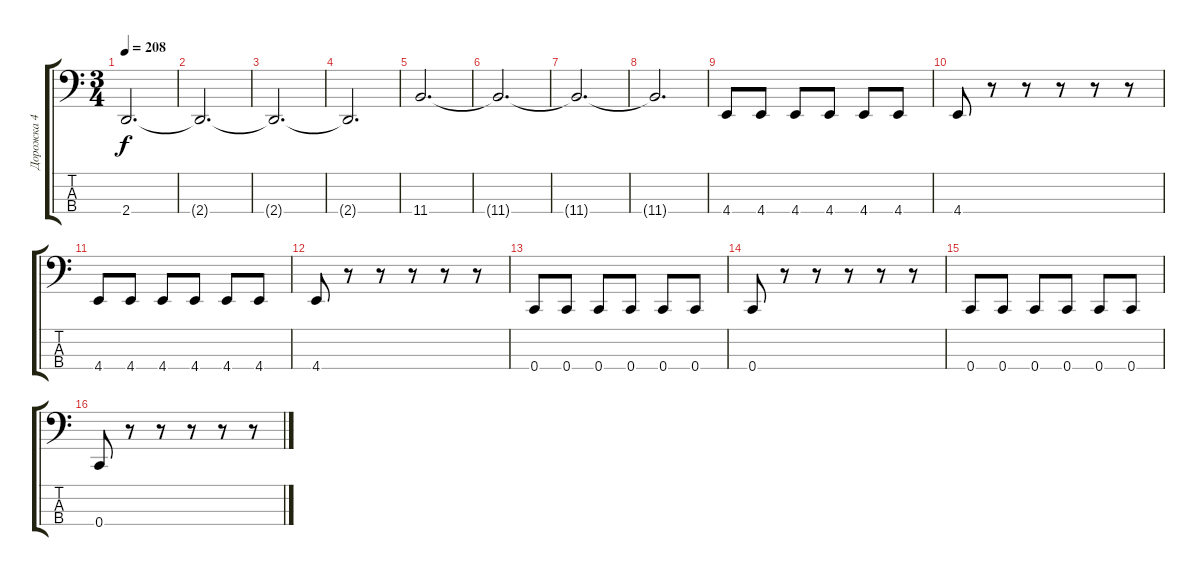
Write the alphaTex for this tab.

\track ("Дорожка 4" "Дорожка 4") {instrument electricbasspick}
\staff {score tabs}
\tuning (F2 C2 G1 C1) {hide}
\ts (3 4)
\tempo 208
\clef f4
\ks c
2.4.2{d dy f} |
2.4{t}.2{d} |
2.4{t}.2{d} |
2.4{t}.2{d} |
11.4.2{d} |
11.4{t}.2{d} |
11.4{t}.2{d} |
11.4{t}.2{d} |
4.4.8 4.4.8 4.4.8 4.4.8 4.4.8 4.4.8 |
4.4.8 r.8 r.8 r.8 r.8 r.8 |
4.4.8 4.4.8 4.4.8 4.4.8 4.4.8 4.4.8 |
4.4.8 r.8 r.8 r.8 r.8 r.8 |
0.4.8 0.4.8 0.4.8 0.4.8 0.4.8 0.4.8 |
0.4.8 r.8 r.8 r.8 r.8 r.8 |
0.4.8 0.4.8 0.4.8 0.4.8 0.4.8 0.4.8 |
0.4.8 r.8 r.8 r.8 r.8 r.8
